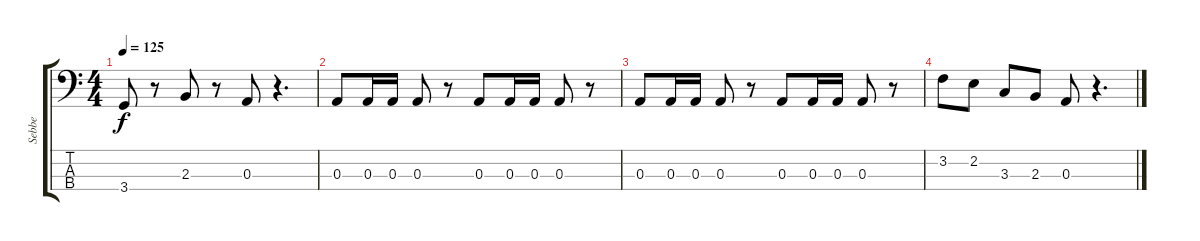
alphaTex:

\track ("Sebbe" "Sebbe") {instrument electricbassfinger}
\staff {score tabs}
\tuning (G2 D2 A1 E1) {hide}
\ts (4 4)
\tempo 125
\clef f4
\ks c
3.4.8{dy f} r.8 2.3.8 r.8 0.3.8 r.4{d} |
0.3.8 0.3.16 0.3.16 0.3.8 r.8 0.3.8 0.3.16 0.3.16 0.3.8 r.8 |
0.3.8 0.3.16 0.3.16 0.3.8 r.8 0.3.8 0.3.16 0.3.16 0.3.8 r.8 |
3.2.8 2.2.8 3.3.8 2.3.8 0.3.8 r.4{d}
